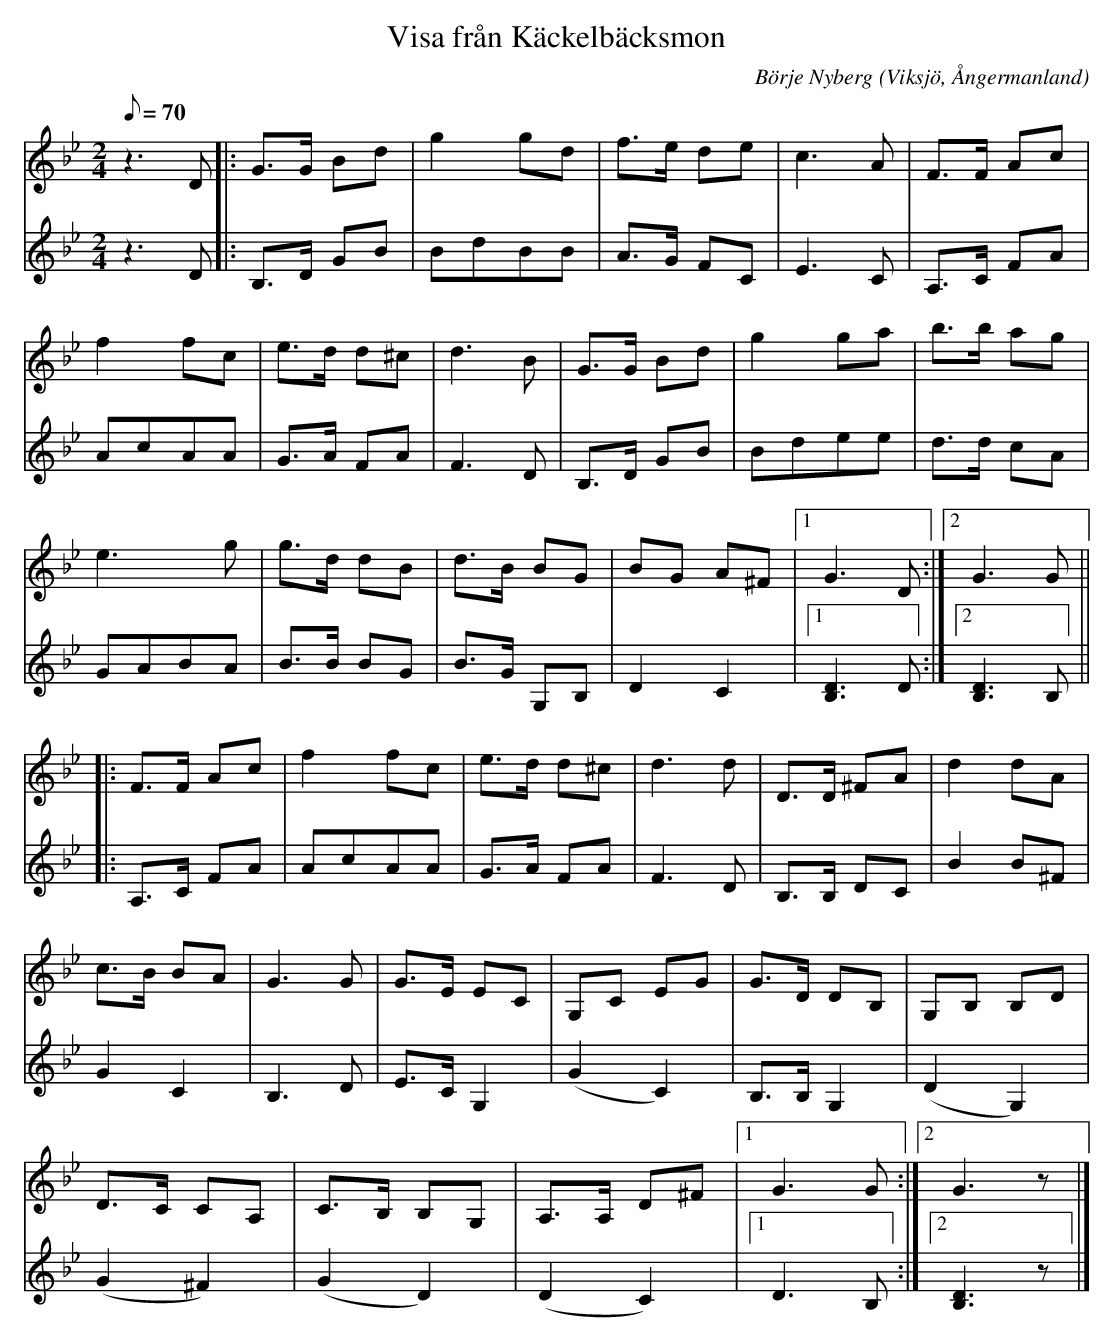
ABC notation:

X:1
T:Visa fr\oan K\"ackelbäcksmon
C:Börje Nyberg
O:Viksjö, Ångermanland
M:2/4
L:1/8
Q:70
K:Gm
V:1
z2> D2|: G>G Bd | g2 gd | f>e de | c2>A2 | F>F Ac |
f2 fc | e>d d^c | d2>B2 | G>G Bd |g2 ga | b>b ag |
e2> g2 | g>d dB |d>B BG |BG A^F |1 G2> D2 :|2 G2> G2 ||
|: F>F Ac | f2 fc | e>d d^c | d2>d2 | D>D ^FA | d2 dA |
c>B BA |G2> G2 | G>E EC | G,C EG | G>D DB, | G,B, B,D |
D>C CA, | C>B, B,G, | A,>A, D^F |1 G2> G2 :|2 G2> z2 |]
V:2
z2> D2 |: B,>D GB | BdBB | A>G FC | E2>C2 | A,>C FA |
AcAA | G>A FA| F2> D2 | B,>D GB | Bdee | d>d cA |
GABA | B>B BG | B>G G,B, | D2C2 |1 [D2B,2]> D2 :|2 [D2B,2]> B,2 ||
|: A,>C FA | AcAA | G>A FA | F2> D2 | B,>B, DC | B2 B^F |
G2 C2 | B,2> D2 | E>C G,2 | (G2 C2) | B,>B, G,2 | (D2 G,2) |
(G2 ^F2) | (G2 D2) | (D2 C2) |1 D2> B,2 :|2 [D2B,2]> z2 |]
